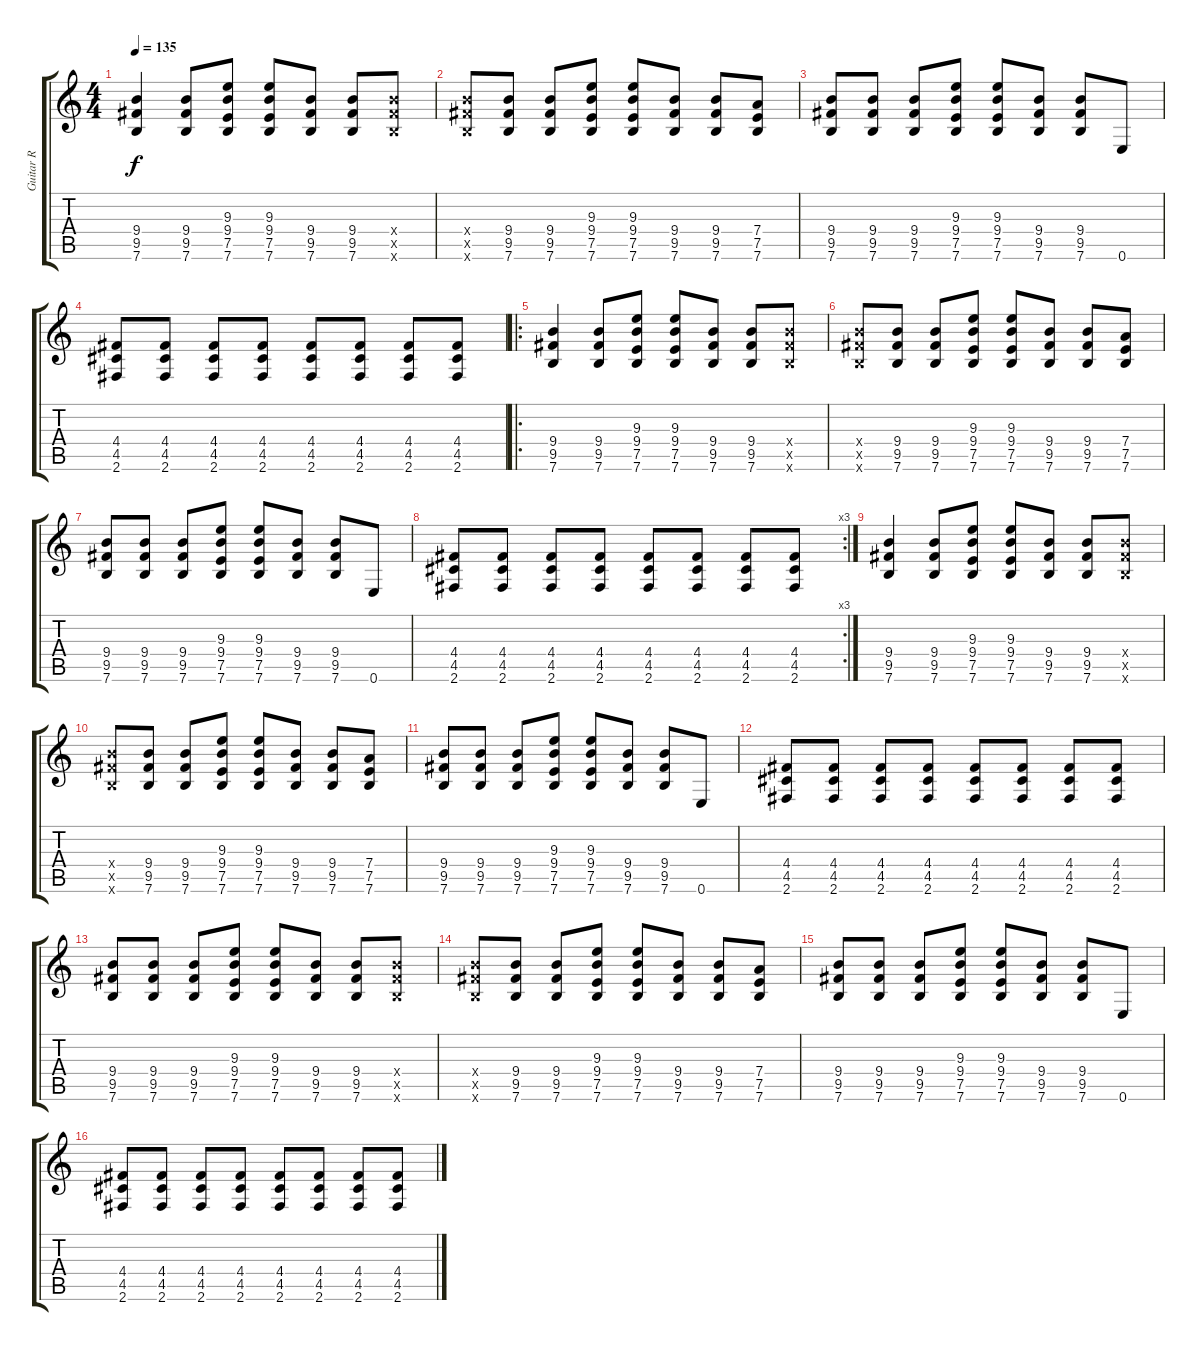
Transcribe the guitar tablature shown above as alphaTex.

\track ("Guitar R" "Guitar R") {instrument acousticguitarsteel}
\staff {score tabs}
\tuning (E4 B3 G3 D3 A2 E2) {hide}
\ts (4 4)
\tempo 135
\clef g2
\ks c
(9.4 9.5 7.6).4{dy f} (9.4 9.5 7.6).8 (9.3 9.4 7.5 7.6).8 (9.3 9.4 7.5 7.6).8 (9.4 9.5 7.6).8 (9.4 9.5 7.6).8 (9.4{x} 9.5{x} 7.6{x}).8 |
(9.4{x} 9.5{x} 7.6{x}).8 (9.4 9.5 7.6).8 (9.4 9.5 7.6).8 (9.3 9.4 7.5 7.6).8 (9.3 9.4 7.5 7.6).8 (9.4 9.5 7.6).8 (9.4 9.5 7.6).8 (7.4 7.5 7.6).8 |
(9.4 9.5 7.6).8 (9.4 9.5 7.6).8 (9.4 9.5 7.6).8 (9.3 9.4 7.5 7.6).8 (9.3 9.4 7.5 7.6).8 (9.4 9.5 7.6).8 (9.4 9.5 7.6).8 0.6.8 |
(4.4 4.5 2.6).8 (4.4 4.5 2.6).8 (4.4 4.5 2.6).8 (4.4 4.5 2.6).8 (4.4 4.5 2.6).8 (4.4 4.5 2.6).8 (4.4 4.5 2.6).8 (4.4 4.5 2.6).8 |
\ro
(9.4 9.5 7.6).4 (9.4 9.5 7.6).8 (9.3 9.4 7.5 7.6).8 (9.3 9.4 7.5 7.6).8 (9.4 9.5 7.6).8 (9.4 9.5 7.6).8 (9.4{x} 9.5{x} 7.6{x}).8 |
(9.4{x} 9.5{x} 7.6{x}).8 (9.4 9.5 7.6).8 (9.4 9.5 7.6).8 (9.3 9.4 7.5 7.6).8 (9.3 9.4 7.5 7.6).8 (9.4 9.5 7.6).8 (9.4 9.5 7.6).8 (7.4 7.5 7.6).8 |
(9.4 9.5 7.6).8 (9.4 9.5 7.6).8 (9.4 9.5 7.6).8 (9.3 9.4 7.5 7.6).8 (9.3 9.4 7.5 7.6).8 (9.4 9.5 7.6).8 (9.4 9.5 7.6).8 0.6.8 |
\rc 3
(4.4 4.5 2.6).8 (4.4 4.5 2.6).8 (4.4 4.5 2.6).8 (4.4 4.5 2.6).8 (4.4 4.5 2.6).8 (4.4 4.5 2.6).8 (4.4 4.5 2.6).8 (4.4 4.5 2.6).8 |
(9.4 9.5 7.6).4 (9.4 9.5 7.6).8 (9.3 9.4 7.5 7.6).8 (9.3 9.4 7.5 7.6).8 (9.4 9.5 7.6).8 (9.4 9.5 7.6).8 (9.4{x} 9.5{x} 7.6{x}).8 |
(9.4{x} 9.5{x} 7.6{x}).8 (9.4 9.5 7.6).8 (9.4 9.5 7.6).8 (9.3 9.4 7.5 7.6).8 (9.3 9.4 7.5 7.6).8 (9.4 9.5 7.6).8 (9.4 9.5 7.6).8 (7.4 7.5 7.6).8 |
(9.4 9.5 7.6).8 (9.4 9.5 7.6).8 (9.4 9.5 7.6).8 (9.3 9.4 7.5 7.6).8 (9.3 9.4 7.5 7.6).8 (9.4 9.5 7.6).8 (9.4 9.5 7.6).8 0.6.8 |
(4.4 4.5 2.6).8 (4.4 4.5 2.6).8 (4.4 4.5 2.6).8 (4.4 4.5 2.6).8 (4.4 4.5 2.6).8 (4.4 4.5 2.6).8 (4.4 4.5 2.6).8 (4.4 4.5 2.6).8 |
(9.4 9.5 7.6).8 (9.4 9.5 7.6).8 (9.4 9.5 7.6).8 (9.3 9.4 7.5 7.6).8 (9.3 9.4 7.5 7.6).8 (9.4 9.5 7.6).8 (9.4 9.5 7.6).8 (9.4{x} 9.5{x} 7.6{x}).8 |
(9.4{x} 9.5{x} 7.6{x}).8 (9.4 9.5 7.6).8 (9.4 9.5 7.6).8 (9.3 9.4 7.5 7.6).8 (9.3 9.4 7.5 7.6).8 (9.4 9.5 7.6).8 (9.4 9.5 7.6).8 (7.4 7.5 7.6).8 |
(9.4 9.5 7.6).8 (9.4 9.5 7.6).8 (9.4 9.5 7.6).8 (9.3 9.4 7.5 7.6).8 (9.3 9.4 7.5 7.6).8 (9.4 9.5 7.6).8 (9.4 9.5 7.6).8 0.6.8 |
(4.4 4.5 2.6).8 (4.4 4.5 2.6).8 (4.4 4.5 2.6).8 (4.4 4.5 2.6).8 (4.4 4.5 2.6).8 (4.4 4.5 2.6).8 (4.4 4.5 2.6).8 (4.4 4.5 2.6).8
